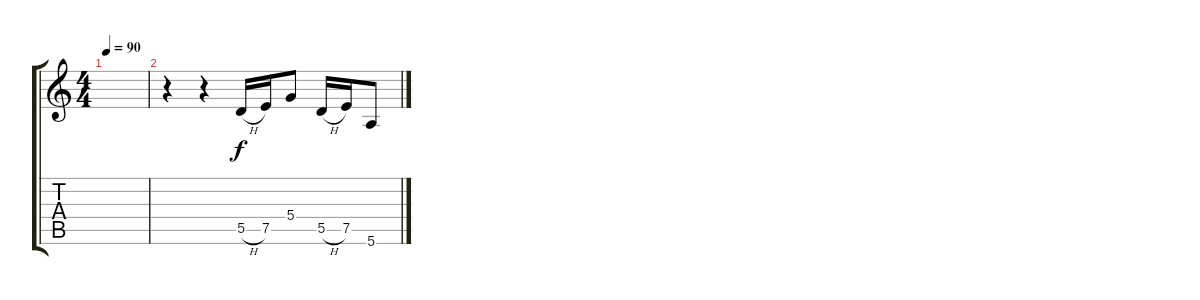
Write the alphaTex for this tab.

\track "" {instrument synthbass2}
\staff {score tabs}
\tuning (E4 B3 G3 D3 A2 E2) {hide}
\ts (4 4)
\tempo 90
\clef g2
\ks c
|
r.4 r.4 5.5{h}.16 7.5.16 5.4.8 5.5{h}.16 7.5.16 5.6.8
